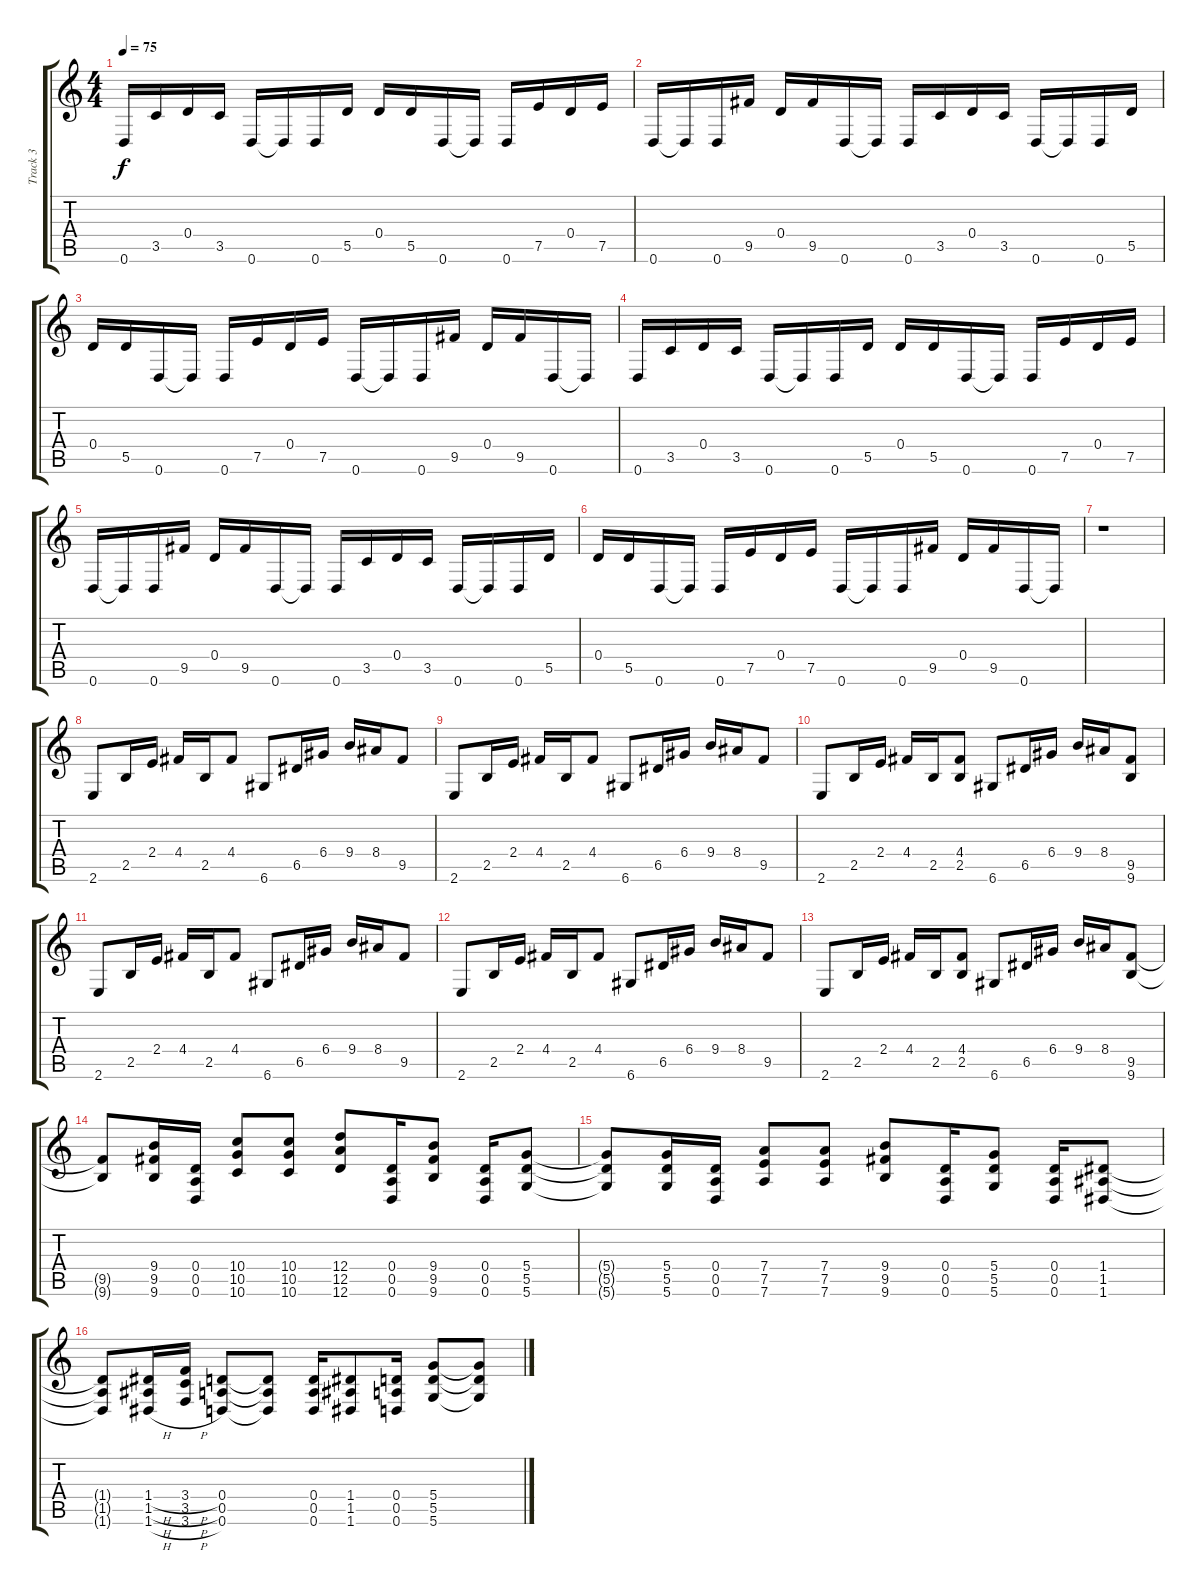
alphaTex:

\track ("Track 3" "Track 3") {instrument acousticguitarnylon}
\staff {score tabs}
\tuning (E4 B3 G3 D3 A2 D2) {hide}
\ts (4 4)
\tempo 75
\clef g2
\ks c
0.6.16{dy f instrument acousticguitarnylon} 3.5.16 0.4.16 3.5.16 0.6.16 0.6{t}.16 0.6.16 5.5.16 0.4.16 5.5.16 0.6.16 0.6{t}.16 0.6.16 7.5.16 0.4.16 7.5.16 |
0.6.16 0.6{t}.16 0.6.16 9.5.16 0.4.16 9.5.16 0.6.16 0.6{t}.16 0.6.16 3.5.16 0.4.16 3.5.16 0.6.16 0.6{t}.16 0.6.16 5.5.16 |
0.4.16 5.5.16 0.6.16 0.6{t}.16 0.6.16 7.5.16 0.4.16 7.5.16 0.6.16 0.6{t}.16 0.6.16 9.5.16 0.4.16 9.5.16 0.6.16 0.6{t}.16 |
0.6.16 3.5.16 0.4.16 3.5.16 0.6.16 0.6{t}.16 0.6.16 5.5.16 0.4.16 5.5.16 0.6.16 0.6{t}.16 0.6.16 7.5.16 0.4.16 7.5.16 |
0.6.16 0.6{t}.16 0.6.16 9.5.16 0.4.16 9.5.16 0.6.16 0.6{t}.16 0.6.16 3.5.16 0.4.16 3.5.16 0.6.16 0.6{t}.16 0.6.16 5.5.16 |
0.4.16 5.5.16 0.6.16 0.6{t}.16 0.6.16 7.5.16 0.4.16 7.5.16 0.6.16 0.6{t}.16 0.6.16 9.5.16 0.4.16 9.5.16 0.6.16 0.6{t}.16 |
r.1 |
2.6.8 2.5.16 2.4.16 4.4.16 2.5.16 4.4.8 6.6.8 6.5.16 6.4.16 9.4.16 8.4.16 9.5.8 |
2.6.8 2.5.16 2.4.16 4.4.16 2.5.16 4.4.8 6.6.8 6.5.16 6.4.16 9.4.16 8.4.16 9.5.8 |
2.6.8 2.5.16 2.4.16 4.4.16 2.5.16 (4.4 2.5).8 6.6.8 6.5.16 6.4.16 9.4.16 8.4.16 (9.5 9.6).8 |
2.6.8 2.5.16 2.4.16 4.4.16 2.5.16 4.4.8 6.6.8 6.5.16 6.4.16 9.4.16 8.4.16 9.5.8 |
2.6.8 2.5.16 2.4.16 4.4.16 2.5.16 4.4.8 6.6.8 6.5.16 6.4.16 9.4.16 8.4.16 9.5.8 |
2.6.8 2.5.16 2.4.16 4.4.16 2.5.16 (4.4 2.5).8 6.6.8 6.5.16 6.4.16 9.4.16 8.4.16 (9.5 9.6).8 |
(9.5{t} 9.6{t}).8 (9.4 9.5 9.6).16 (0.4 0.5 0.6).16 (10.4 10.5 10.6).8 (10.4 10.5 10.6).8 (12.4 12.5 12.6).8 (0.4 0.5 0.6).16 (9.4 9.5 9.6).8 (0.4 0.5 0.6).16 (5.4 5.5 5.6).8 |
(5.4{t} 5.5{t} 5.6{t}).8 (5.4 5.5 5.6).16 (0.4 0.5 0.6).16 (7.4 7.5 7.6).8 (7.4 7.5 7.6).8 (9.4 9.5 9.6).8 (0.4 0.5 0.6).16 (5.4 5.5 5.6).8 (0.4 0.5 0.6).16 (1.4 1.5 1.6).8 |
(1.4{t} 1.5{t} 1.6{t}).8 (1.4{h} 1.5{h} 1.6{h}).16 (3.4{h} 3.5{h} 3.6{h}).16 (0.4 0.5 0.6).8 (0.4{t} 0.5{t} 0.6{t}).8 (0.4 0.5 0.6).16 (1.4 1.5 1.6).8 (0.4 0.5 0.6).16 (5.4 5.5 5.6).8 (5.4{t} 5.5{t} 5.6{t}).8
